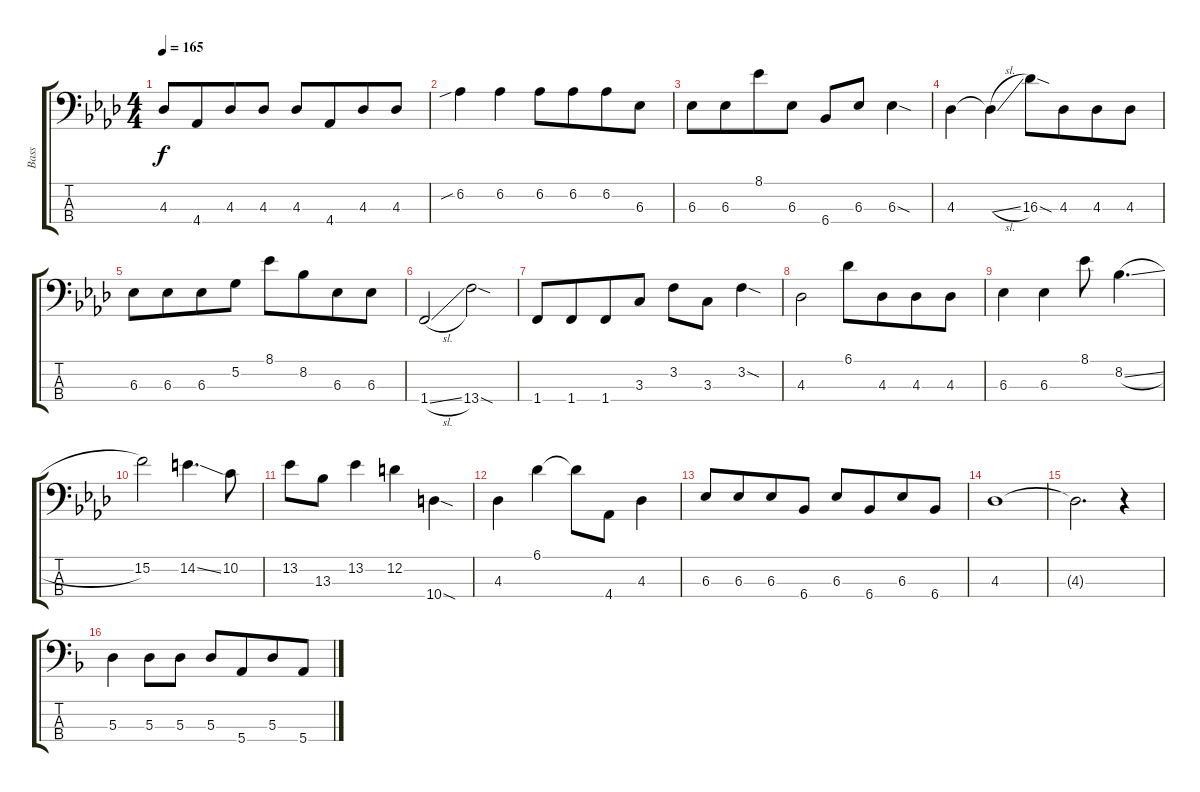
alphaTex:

\track ("Bass" "Bass") {instrument electricbassfinger}
\staff {score tabs}
\tuning (G2 D2 A1 E1) {hide}
\ts (4 4)
\tempo 165
\clef f4
\ks ab
4.3.8{dy f} 4.4.8{beam merge} 4.3.8 4.3.8 4.3.8{beam Up} 4.4.8{beam Up beam merge} 4.3.8{beam Up} 4.3.8{beam Up} |
6.2{sib}.4 6.2.4 6.2.8 6.2.8{beam merge} 6.2.8 6.3.8 |
6.3.8 6.3.8{beam merge} 8.1.8 6.3.8 6.4.8{beam Up} 6.3.8{beam Up} 6.3{sod}.4 |
4.3.4 4.3{sl t}.4 16.3{sod}.8 4.3.8{beam merge} 4.3.8 4.3.8 |
6.3.8 6.3.8{beam merge} 6.3.8 5.2.8 8.1.8 8.2.8{beam merge} 6.3.8 6.3.8 |
1.4{sl}.2 13.4{sod}.2 |
1.4.8 1.4.8{beam merge} 1.4.8 3.3.8 3.2.8 3.3.8 3.2{sod}.4 |
4.3.2 6.1.8 4.3.8{beam merge} 4.3.8 4.3.8 |
6.3.4 6.3.4 8.1.8 8.2{sl}.4{d} |
15.2.2 14.2{ss}.4{d} 10.2.8 |
13.2.8 13.3.8 13.2.4 12.2.4 10.4{sod}.4 |
4.3.4 6.1.4 6.1{t}.8 4.4.8 4.3.4 |
6.3.8{beam Up} 6.3.8{beam Up beam merge} 6.3.8{beam Up} 6.4.8{beam Up} 6.3.8{beam Up} 6.4.8{beam Up beam merge} 6.3.8{beam Up} 6.4.8{beam Up} |
4.3.1 |
4.3{t}.2{d} r.4 |
\ks f
5.3.4 5.3.8 5.3.8 5.3.8 5.4.8{beam merge} 5.3.8 5.4.8
